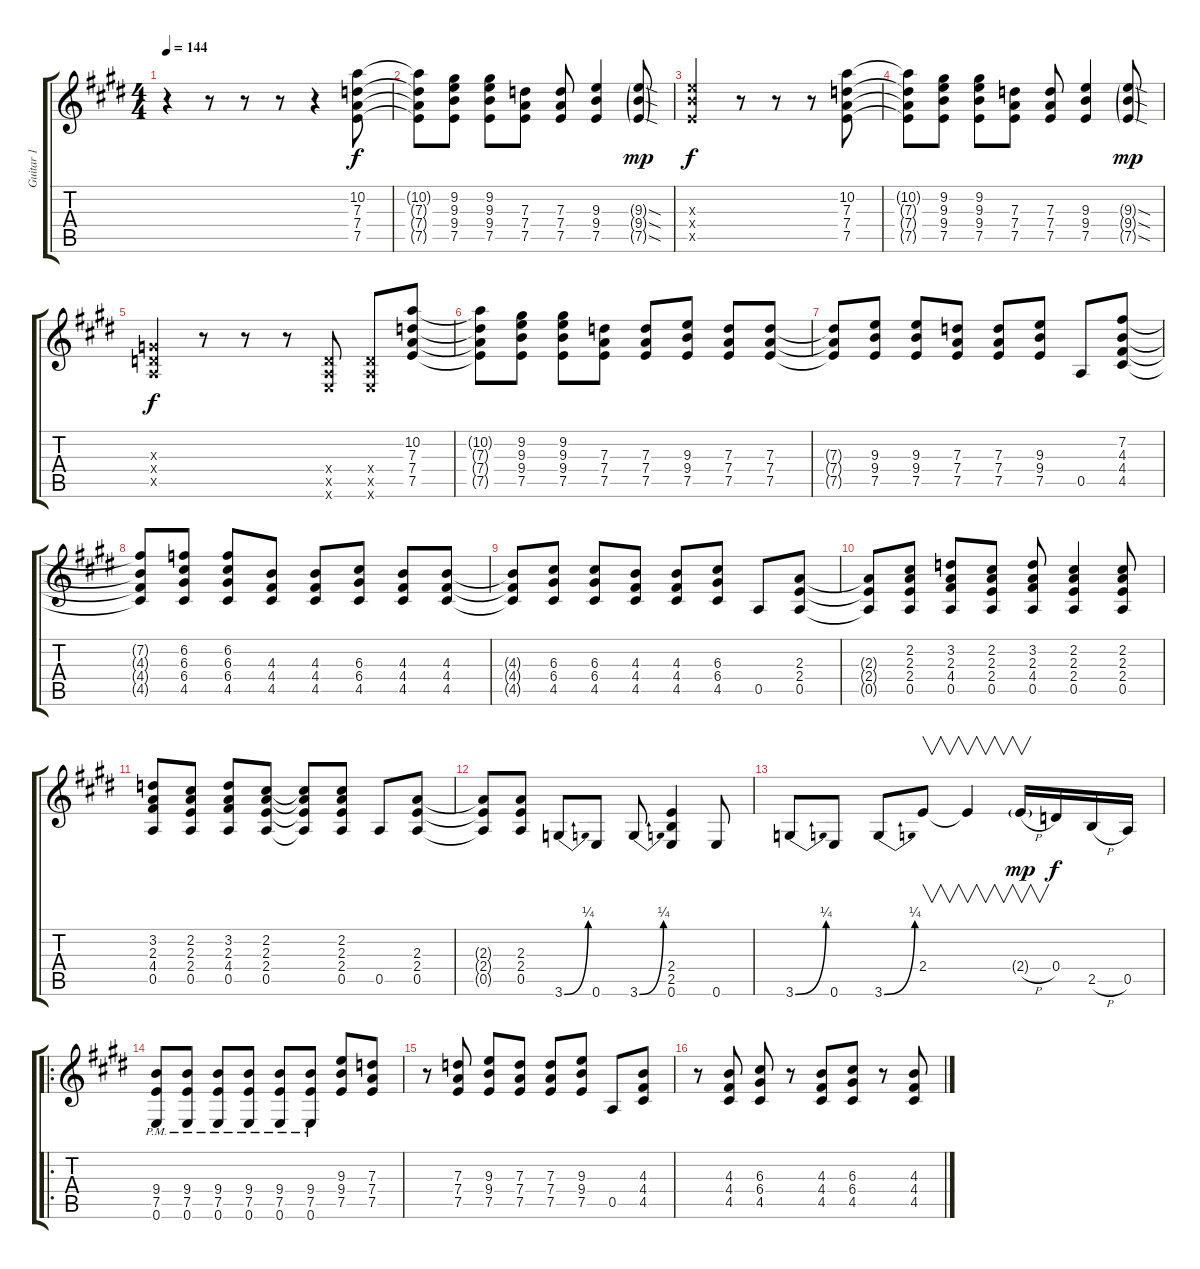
\track ("Guitar 1" "Guitar 1") {instrument distortionguitar}
\staff {score tabs}
\tuning (E4 B3 G3 D3 A2 E2) {hide}
\ts (4 4)
\tempo 144
\clef g2
\ks e
r.4{dy f instrument distortionguitar} r.8 r.8 r.8 r.4 (10.2 7.3 7.4 7.5).8 |
(10.2{t} 7.3{t} 7.4{t} 7.5{t}).8 (9.2 9.3 9.4 7.5).8 (9.2 9.3 9.4 7.5).8 (7.3 7.4 7.5).8 (7.3 7.4 7.5).8 (9.3 9.4 7.5).4 (9.3{sod g} 9.4{sod g} 7.5{sod g}).8{dy mp} |
(9.3{x} 9.4{x} 7.5{x}).2{dy f} r.8 r.8 r.8 (10.2 7.3 7.4 7.5).8 |
(10.2{t} 7.3{t} 7.4{t} 7.5{t}).8 (9.2 9.3 9.4 7.5).8 (9.2 9.3 9.4 7.5).8 (7.3 7.4 7.5).8 (7.3 7.4 7.5).8 (9.3 9.4 7.5).4 (9.3{sod g} 9.4{sod g} 7.5{sod g}).8{dy mp} |
(0.3{x} 0.4{x} 0.5{x}).4{dy f} r.8 r.8 r.8 (0.4{x} 0.5{x} 0.6{x}).8 (0.4{x} 0.5{x} 0.6{x}).8 (10.2 7.3 7.4 7.5).8 |
(10.2{t} 7.3{t} 7.4{t} 7.5{t}).8 (9.2 9.3 9.4 7.5).8 (9.2 9.3 9.4 7.5).8 (7.3 7.4 7.5).8 (7.3 7.4 7.5).8 (9.3 9.4 7.5).8 (7.3 7.4 7.5).8 (7.3 7.4 7.5).8 |
(7.3{t} 7.4{t} 7.5{t}).8 (9.3 9.4 7.5).8 (9.3 9.4 7.5).8 (7.3 7.4 7.5).8 (7.3 7.4 7.5).8 (9.3 9.4 7.5).8 0.5.8 (7.2 4.3 4.4 4.5).8 |
(7.2{t} 4.3{t} 4.4{t} 4.5{t}).8 (6.2 6.3 6.4 4.5).8 (6.2 6.3 6.4 4.5).8 (4.3 4.4 4.5).8 (4.3 4.4 4.5).8 (6.3 6.4 4.5).8 (4.3 4.4 4.5).8 (4.3 4.4 4.5).8 |
(4.3{t} 4.4{t} 4.5{t}).8 (6.3 6.4 4.5).8 (6.3 6.4 4.5).8 (4.3 4.4 4.5).8 (4.3 4.4 4.5).8 (6.3 6.4 4.5).8 0.5.8 (2.3 2.4 0.5).8 |
(2.3{t} 2.4{t} 0.5{t}).8 (2.2 2.3 2.4 0.5).8 (3.2 2.3 4.4 0.5).8 (2.2 2.3 2.4 0.5).8 (3.2 2.3 4.4 0.5).8 (2.2 2.3 2.4 0.5).4 (2.2 2.3 2.4 0.5).8 |
(3.2 2.3 4.4 0.5).8 (2.2 2.3 2.4 0.5).8 (3.2 2.3 4.4 0.5).8 (2.2 2.3 2.4 0.5).8 (2.2{t} 2.3{t} 2.4{t} 0.5{t}).8 (2.2 2.3 2.4 0.5).8 0.5.8 (2.3 2.4 0.5).8 |
(2.3{t} 2.4{t} 0.5{t}).8 (2.3 2.4 0.5).8 3.6{be (bend 0 0 60 1)}.8 0.6.8 3.6{be (bend 0 0 60 1)}.8 (2.4 2.5 0.6).4 0.6.8 |
3.6{be (bend 0 0 60 1)}.8 0.6.8 3.6{be (bend 0 0 60 1)}.8 2.4.8{v} 2.4{t}.4{v} 2.4{h g}.16{v dy mp} 0.4.16{dy f} 2.5{h}.16 0.5.16 |
\ro
(9.4 7.5 0.6{pm}).8 (9.4 7.5 0.6{pm}).8 (9.4 7.5 0.6{pm}).8 (9.4 7.5 0.6{pm}).8 (9.4 7.5 0.6{pm}).8 (9.4 7.5 0.6{pm}).8 (9.3 9.4 7.5).8 (7.3 7.4 7.5).8 |
r.8 (7.3 7.4 7.5).8 (9.3 9.4 7.5).8 (7.3 7.4 7.5).8 (7.3 7.4 7.5).8 (9.3 9.4 7.5).8 0.5.8 (4.3 4.4 4.5).8 |
r.8 (4.3 4.4 4.5).8 (6.3 6.4 4.5).8 r.8 (4.3 4.4 4.5).8 (6.3 6.4 4.5).8 r.8 (4.3 4.4 4.5).8
